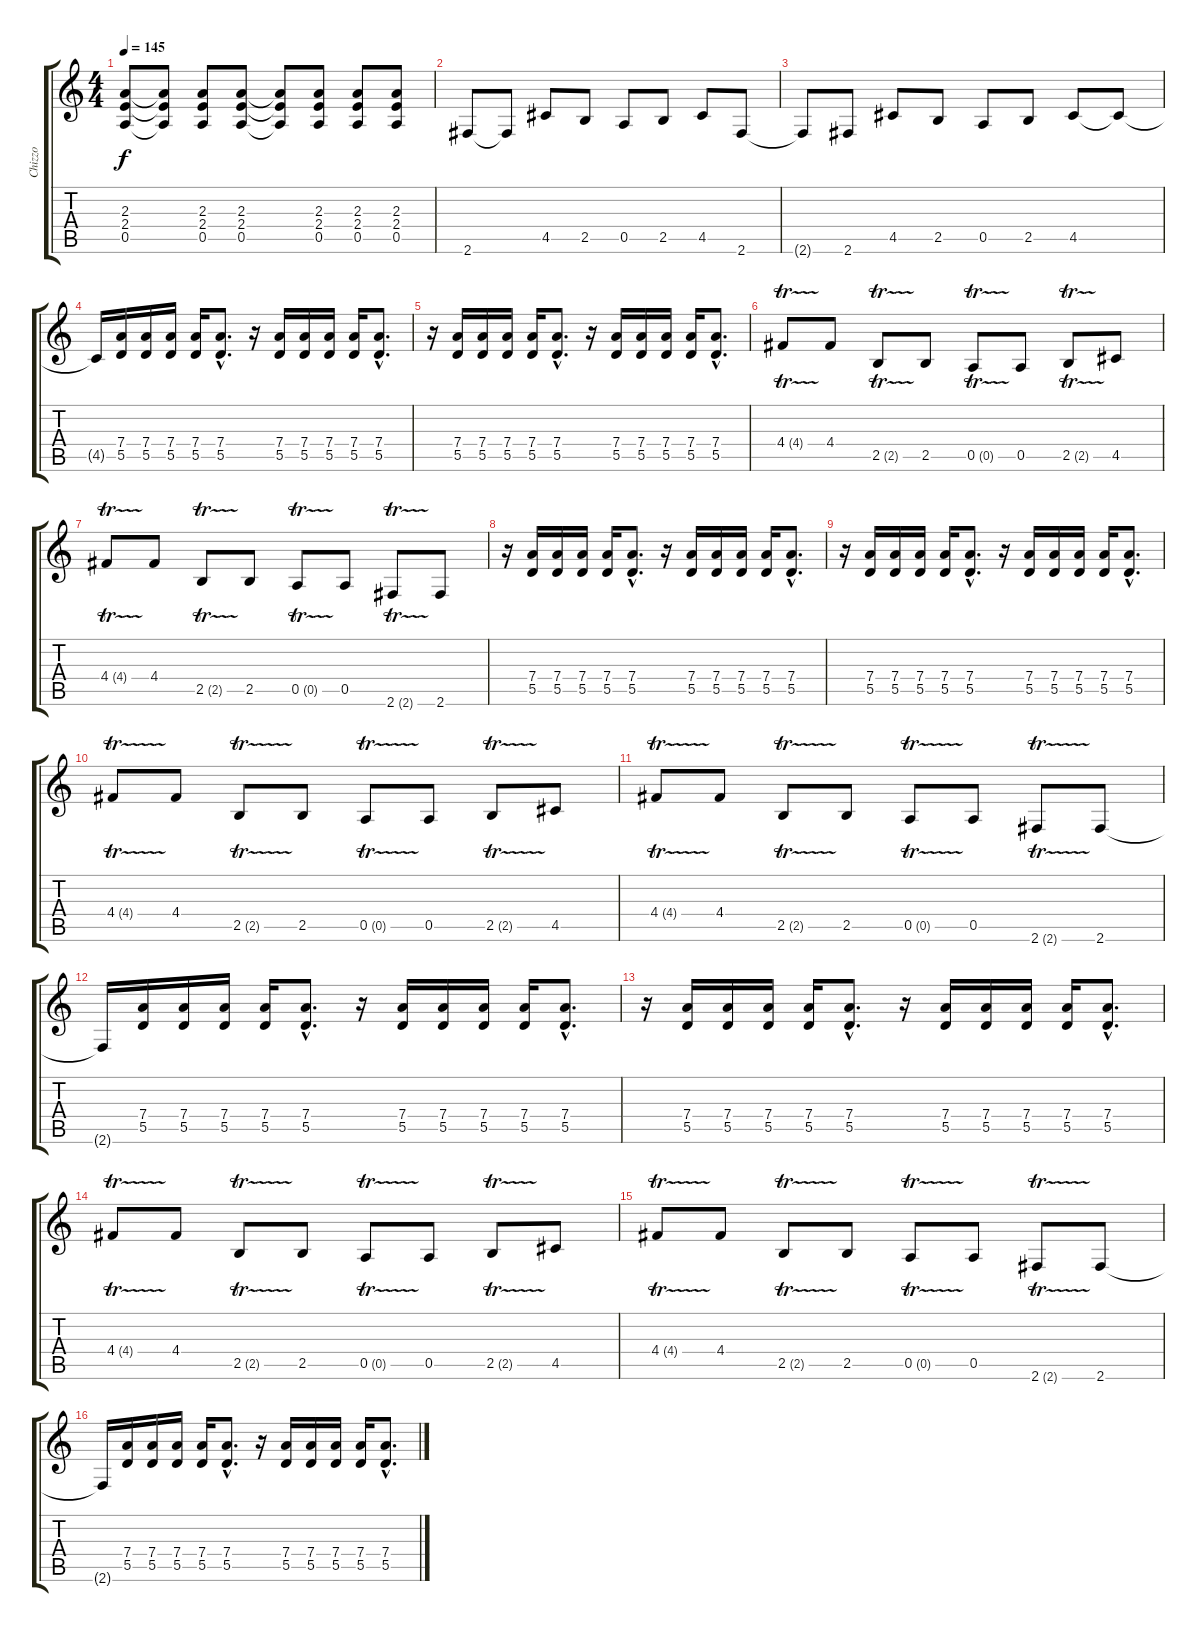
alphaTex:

\track ("Chizzo" "Chizzo") {instrument distortionguitar}
\staff {score tabs}
\tuning (E4 B3 G3 D3 A2 E2) {hide}
\ts (4 4)
\tempo 145
\clef g2
\ks c
(2.3 2.4 0.5).8{dy f} (2.3{t} 2.4{t} 0.5{t}).8 (2.3 2.4 0.5).8 (2.3 2.4 0.5).8 (2.3{t} 2.4{t} 0.5{t}).8 (2.3 2.4 0.5).8 (2.3 2.4 0.5).8 (2.3 2.4 0.5).8 |
2.6.8 2.6{t}.8 4.5.8 2.5.8 0.5.8 2.5.8 4.5.8 2.6.8 |
2.6{t}.8 2.6.8 4.5.8 2.5.8 0.5.8 2.5.8 4.5.8 4.5{t}.8 |
4.5{t}.16 (7.4 5.5).16 (7.4 5.5).16 (7.4 5.5).16 (7.4 5.5).16 (7.4{hac} 5.5{hac}).8{d} r.16 (7.4 5.5).16 (7.4 5.5).16 (7.4 5.5).16 (7.4 5.5).16 (7.4{hac} 5.5{hac}).8{d} |
r.16 (7.4 5.5).16 (7.4 5.5).16 (7.4 5.5).16 (7.4 5.5).16 (7.4{hac} 5.5{hac}).8{d} r.16 (7.4 5.5).16 (7.4 5.5).16 (7.4 5.5).16 (7.4 5.5).16 (7.4{hac} 5.5{hac}).8{d} |
4.4{tr (4 16)}.8 4.4.8 2.5{tr (2 16)}.8 2.5.8 0.5{tr (0 16)}.8 0.5.8 2.5{tr (2 16)}.8 4.5.8 |
4.4{tr (4 16)}.8 4.4.8 2.5{tr (2 16)}.8 2.5.8 0.5{tr (0 16)}.8 0.5.8 2.6{tr (2 16)}.8 2.6.8 |
r.16 (7.4 5.5).16 (7.4 5.5).16 (7.4 5.5).16 (7.4 5.5).16 (7.4{hac} 5.5{hac}).8{d} r.16 (7.4 5.5).16 (7.4 5.5).16 (7.4 5.5).16 (7.4 5.5).16 (7.4{hac} 5.5{hac}).8{d} |
r.16 (7.4 5.5).16 (7.4 5.5).16 (7.4 5.5).16 (7.4 5.5).16 (7.4{hac} 5.5{hac}).8{d} r.16 (7.4 5.5).16 (7.4 5.5).16 (7.4 5.5).16 (7.4 5.5).16 (7.4{hac} 5.5{hac}).8{d} |
4.4{tr (4 16)}.8 4.4.8 2.5{tr (2 16)}.8 2.5.8 0.5{tr (0 16)}.8 0.5.8 2.5{tr (2 16)}.8 4.5.8 |
4.4{tr (4 16)}.8 4.4.8 2.5{tr (2 16)}.8 2.5.8 0.5{tr (0 16)}.8 0.5.8 2.6{tr (2 16)}.8 2.6.8 |
2.6{t}.16 (7.4 5.5).16 (7.4 5.5).16 (7.4 5.5).16 (7.4 5.5).16 (7.4{hac} 5.5{hac}).8{d} r.16 (7.4 5.5).16 (7.4 5.5).16 (7.4 5.5).16 (7.4 5.5).16 (7.4{hac} 5.5{hac}).8{d} |
r.16 (7.4 5.5).16 (7.4 5.5).16 (7.4 5.5).16 (7.4 5.5).16 (7.4{hac} 5.5{hac}).8{d} r.16 (7.4 5.5).16 (7.4 5.5).16 (7.4 5.5).16 (7.4 5.5).16 (7.4{hac} 5.5{hac}).8{d} |
4.4{tr (4 16)}.8 4.4.8 2.5{tr (2 16)}.8 2.5.8 0.5{tr (0 16)}.8 0.5.8 2.5{tr (2 16)}.8 4.5.8 |
4.4{tr (4 16)}.8 4.4.8 2.5{tr (2 16)}.8 2.5.8 0.5{tr (0 16)}.8 0.5.8 2.6{tr (2 16)}.8 2.6.8 |
2.6{t}.16 (7.4 5.5).16 (7.4 5.5).16 (7.4 5.5).16 (7.4 5.5).16 (7.4{hac} 5.5{hac}).8{d} r.16 (7.4 5.5).16 (7.4 5.5).16 (7.4 5.5).16 (7.4 5.5).16 (7.4{hac} 5.5{hac}).8{d}
